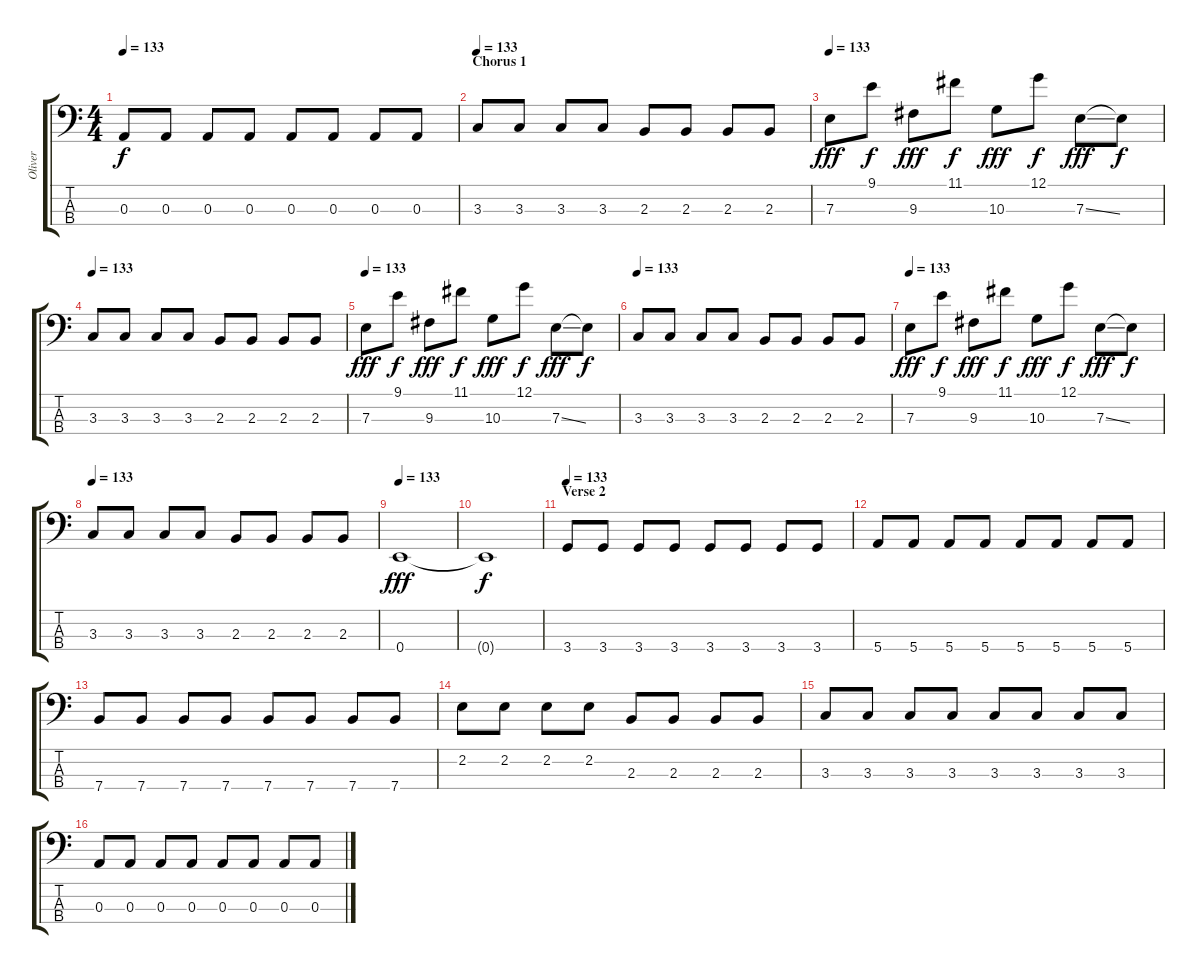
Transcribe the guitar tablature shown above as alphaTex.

\track ("Oliver" "Oliver") {instrument electricbasspick}
\staff {score tabs}
\tuning (G2 D2 A1 E1) {hide}
\ts (4 4)
\tempo 133
\clef f4
\ks c
0.3.8{dy f} 0.3.8 0.3.8 0.3.8 0.3.8 0.3.8 0.3.8 0.3.8 |
\section ("" "Chorus 1")
\tempo 133
3.3.8 3.3.8 3.3.8 3.3.8 2.3.8 2.3.8 2.3.8 2.3.8 |
\tempo 133
7.3.8{dy fff} 9.1.8{dy f} 9.3.8{dy fff} 11.1.8{dy f} 10.3.8{dy fff} 12.1.8{dy f} 7.3{ss}.8{dy fff} 7.3{t}.8{dy f} |
\tempo 133
3.3.8 3.3.8 3.3.8 3.3.8 2.3.8 2.3.8 2.3.8 2.3.8 |
\tempo 133
7.3.8{dy fff} 9.1.8{dy f} 9.3.8{dy fff} 11.1.8{dy f} 10.3.8{dy fff} 12.1.8{dy f} 7.3{ss}.8{dy fff} 7.3{t}.8{dy f} |
\tempo 133
3.3.8 3.3.8 3.3.8 3.3.8 2.3.8 2.3.8 2.3.8 2.3.8 |
\tempo 133
7.3.8{dy fff} 9.1.8{dy f} 9.3.8{dy fff} 11.1.8{dy f} 10.3.8{dy fff} 12.1.8{dy f} 7.3{ss}.8{dy fff} 7.3{t}.8{dy f} |
\tempo 133
3.3.8 3.3.8 3.3.8 3.3.8 2.3.8 2.3.8 2.3.8 2.3.8 |
\tempo 133
0.4.1{dy fff} |
0.4{t}.1{dy f} |
\section ("" "Verse 2")
\tempo 133
3.4.8 3.4.8 3.4.8 3.4.8 3.4.8 3.4.8 3.4.8 3.4.8 |
5.4.8 5.4.8 5.4.8 5.4.8 5.4.8 5.4.8 5.4.8 5.4.8 |
7.4.8 7.4.8 7.4.8 7.4.8 7.4.8 7.4.8 7.4.8 7.4.8 |
2.2.8 2.2.8 2.2.8 2.2.8 2.3.8 2.3.8 2.3.8 2.3.8 |
3.3.8 3.3.8 3.3.8 3.3.8 3.3.8 3.3.8 3.3.8 3.3.8 |
0.3.8 0.3.8 0.3.8 0.3.8 0.3.8 0.3.8 0.3.8 0.3.8
